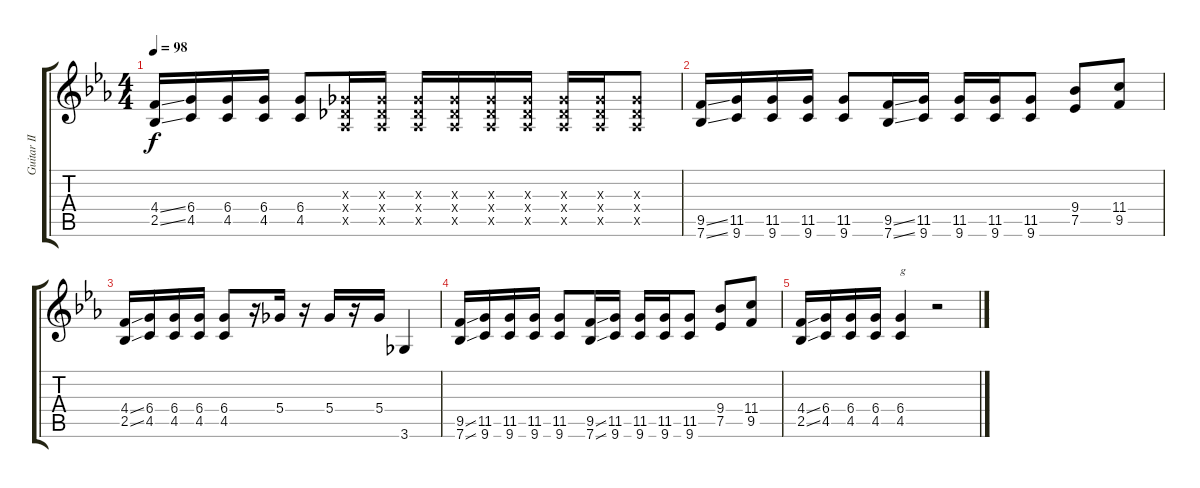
\track ("Guitar II" "Guitar II") {instrument distortionguitar}
\staff {score tabs}
\tuning (Eb4 Bb3 Gb3 Db3 Ab2 Eb2) {hide}
\ts (4 4)
\tempo 98
\clef g2
\ks cminor
(4.4{ss} 2.5{ss}).16{dy f} (6.4 4.5).16 (6.4 4.5).16 (6.4 4.5).16 (6.4 4.5).8 (0.3{x} 0.4{x} 0.5{x}).16 (0.3{x} 0.4{x} 0.5{x}).16 (0.3{x} 0.4{x} 0.5{x}).16 (0.3{x} 0.4{x} 0.5{x}).16 (0.3{x} 0.4{x} 0.5{x}).16 (0.3{x} 0.4{x} 0.5{x}).16 (0.3{x} 0.4{x} 0.5{x}).16 (0.3{x} 0.4{x} 0.5{x}).16 (0.3{x} 0.4{x} 0.5{x}).8 |
(9.5{ss} 7.6{ss}).16 (11.5 9.6).16 (11.5 9.6).16 (11.5 9.6).16 (11.5 9.6).8 (9.5{ss} 7.6{ss}).16 (11.5 9.6).16 (11.5 9.6).16 (11.5 9.6).16 (11.5 9.6).8 (9.4 7.5).8 (11.4 9.5).8 |
(4.4{ss} 2.5{ss}).16 (6.4 4.5).16 (6.4 4.5).16 (6.4 4.5).16 (6.4 4.5).8 r.16 5.4.16 r.16 5.4.16 r.16 5.4.16 3.6.4 |
(9.5{ss} 7.6{ss}).16 (11.5 9.6).16 (11.5 9.6).16 (11.5 9.6).16 (11.5 9.6).8 (9.5{ss} 7.6{ss}).16 (11.5 9.6).16 (11.5 9.6).16 (11.5 9.6).16 (11.5 9.6).8 (9.4 7.5).8 (11.4 9.5).8 |
(4.4{ss} 2.5{ss}).16 (6.4 4.5).16 (6.4 4.5).16 (6.4 4.5).16 (6.4 4.5).4{txt "g"} r.2
